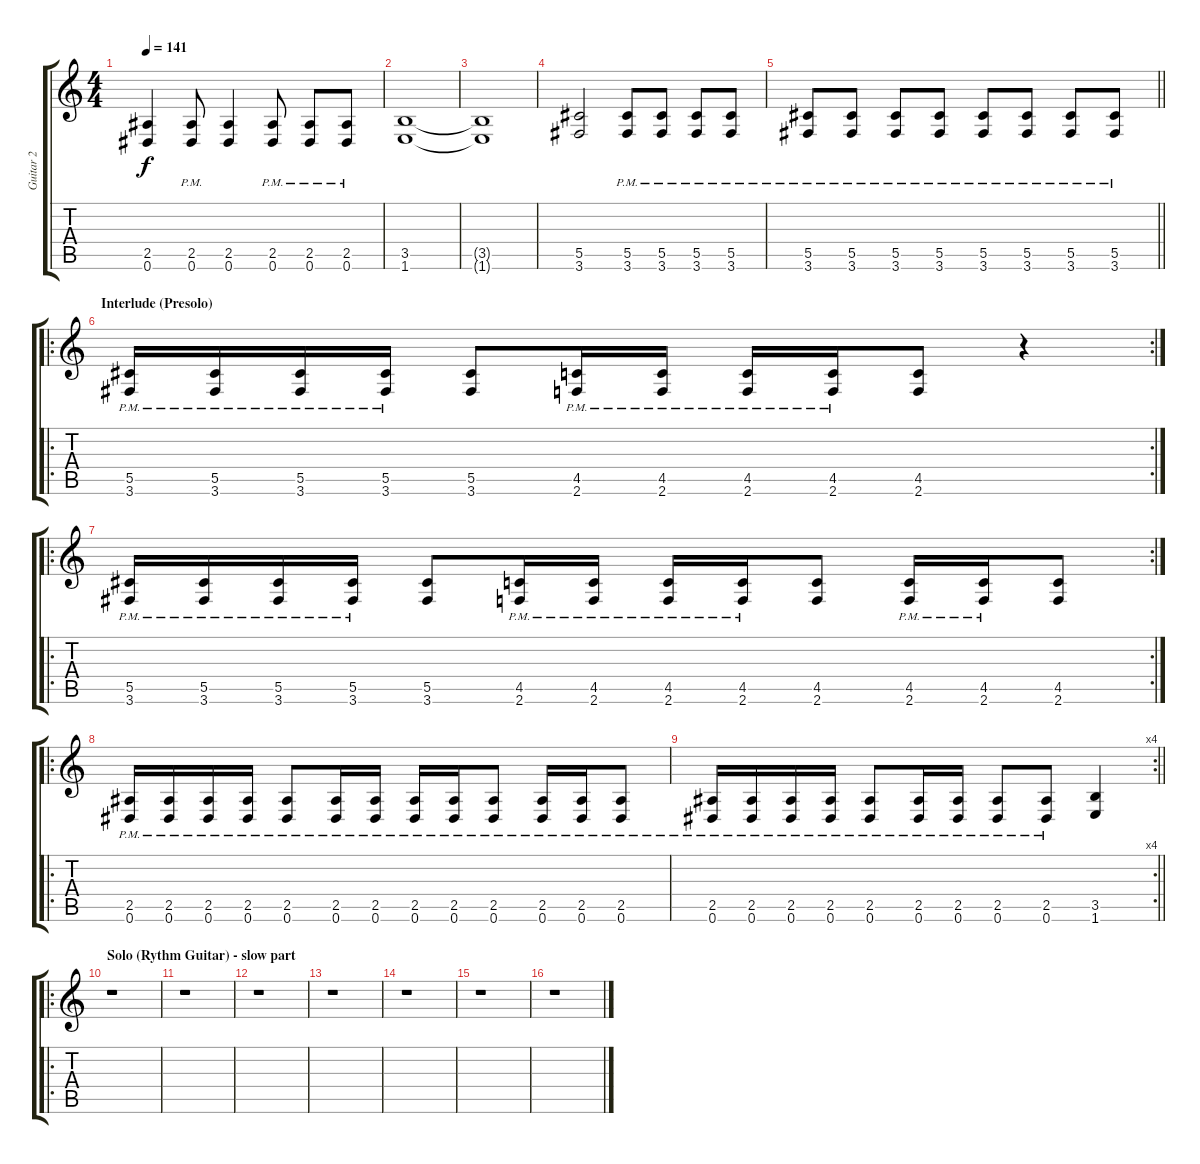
\track ("Guitar 2" "Guitar 2") {instrument distortionguitar}
\staff {score tabs}
\tuning (Eb4 Bb3 Gb3 Db3 Ab2 Eb2) {hide}
\ts (4 4)
\tempo 141
\clef g2
\ks c
(2.5 0.6).4{dy f} (2.5{pm} 0.6).8 (2.5 0.6).4 (2.5 0.6{pm}).8 (2.5{pm} 0.6).8 (2.5{pm} 0.6).8 |
(3.5 1.6).1 |
(3.5{t} 1.6{t}).1 |
(5.5 3.6).2 (5.5{pm} 3.6{pm}).8 (5.5{pm} 3.6{pm}).8 (5.5{pm} 3.6{pm}).8 (5.5{pm} 3.6{pm}).8 |
\barLineRight lightlight
(5.5{pm} 3.6{pm}).8 (5.5{pm} 3.6{pm}).8 (5.5{pm} 3.6{pm}).8 (5.5{pm} 3.6{pm}).8 (5.5{pm} 3.6{pm}).8 (5.5{pm} 3.6{pm}).8 (5.5{pm} 3.6{pm}).8 (5.5{pm} 3.6{pm}).8 |
\ro
\rc 2
\section ("" "Interlude (Presolo)")
(5.5{pm} 3.6{pm}).16 (5.5{pm} 3.6{pm}).16 (5.5{pm} 3.6{pm}).16 (5.5{pm} 3.6{pm}).16 (5.5 3.6).8 (4.5{pm} 2.6{pm}).16 (4.5{pm} 2.6{pm}).16 (4.5{pm} 2.6{pm}).16 (4.5{pm} 2.6{pm}).16 (4.5 2.6).8 r.4 |
\ro
\rc 2
(5.5{pm} 3.6{pm}).16 (5.5{pm} 3.6{pm}).16 (5.5{pm} 3.6{pm}).16 (5.5{pm} 3.6{pm}).16 (5.5 3.6).8 (4.5{pm} 2.6{pm}).16 (4.5{pm} 2.6{pm}).16 (4.5{pm} 2.6{pm}).16 (4.5{pm} 2.6{pm}).16 (4.5 2.6).8 (4.5{pm} 2.6{pm}).16 (4.5{pm} 2.6{pm}).16 (4.5 2.6).8 |
\ro
(2.5{pm} 0.6{pm}).16 (2.5{pm} 0.6{pm}).16 (2.5{pm} 0.6{pm}).16 (2.5{pm} 0.6{pm}).16 (2.5{pm} 0.6{pm}).8 (2.5{pm} 0.6{pm}).16 (2.5{pm} 0.6{pm}).16 (2.5{pm} 0.6{pm}).16 (2.5{pm} 0.6{pm}).16 (2.5{pm} 0.6{pm}).8 (2.5{pm} 0.6{pm}).16 (2.5{pm} 0.6{pm}).16 (2.5{pm} 0.6{pm}).8 |
\rc 4
\barLineRight lightlight
(2.5{pm} 0.6{pm}).16 (2.5{pm} 0.6{pm}).16 (2.5{pm} 0.6{pm}).16 (2.5{pm} 0.6{pm}).16 (2.5{pm} 0.6{pm}).8 (2.5{pm} 0.6{pm}).16 (2.5{pm} 0.6{pm}).16 (2.5{pm} 0.6{pm}).8 (2.5{pm} 0.6{pm}).8 (3.5 1.6).4 |
\ro
\section ("" "Solo (Rythm Guitar) - slow part")
r.1 |
r.1 |
r.1 |
r.1 |
r.1 |
r.1 |
r.1
